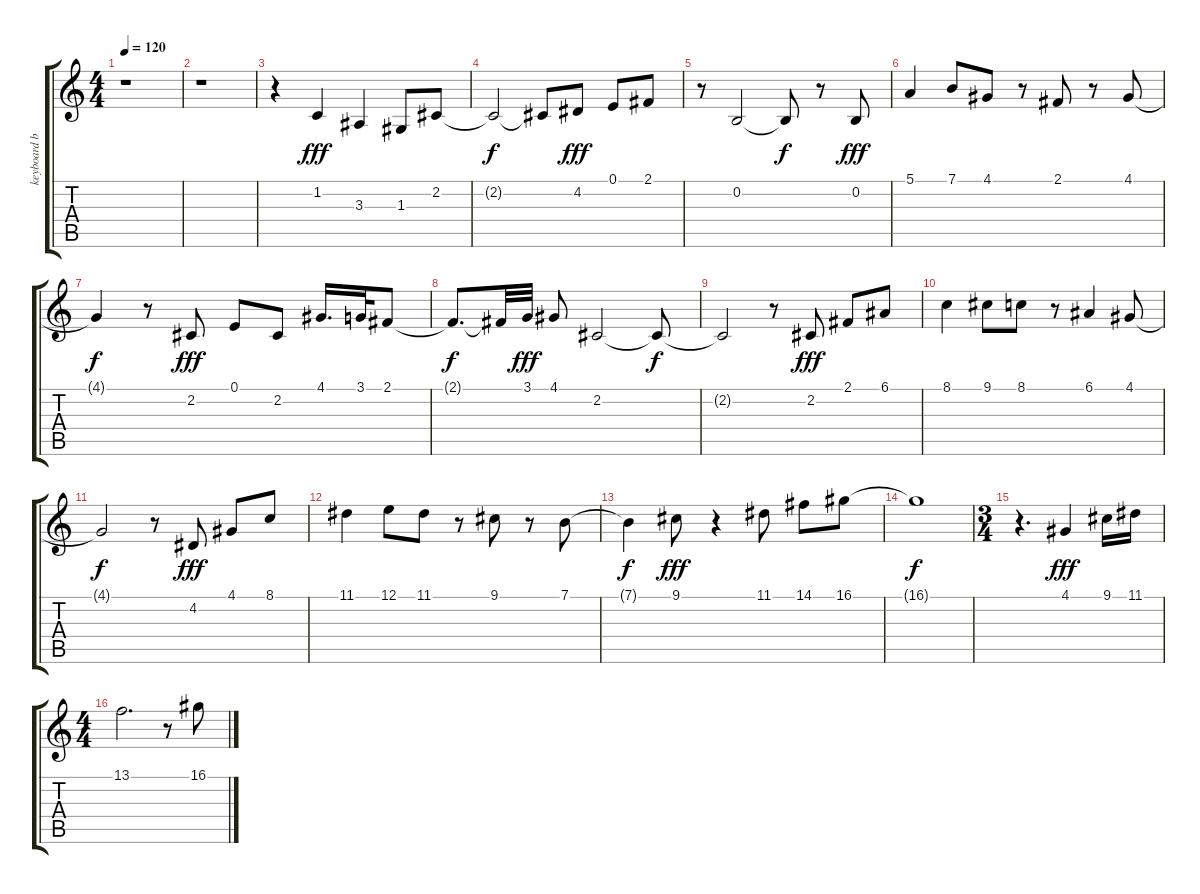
\track ("keyboard brass" "keyboard b") {instrument synthbrass1}
\staff {score tabs}
\tuning (E4 B3 G3 D3 A2 E2) {hide}
\ts (4 4)
\tempo 120
\clef g2
\ks c
r.1{dy fff} |
r.1 |
r.4 1.2.4 3.3.4 1.3.8 2.2.8 |
2.2{t}.2{dy f} 2.2{t}.8 4.2.8{dy fff} 0.1.8 2.1.8 |
r.8 0.2.2 0.2{t}.8{dy f} r.8 0.2.8{dy fff} |
5.1.4 7.1.8 4.1.8 r.8 2.1.8 r.8 4.1.8 |
4.1{t}.4{dy f} r.8 2.2.8{dy fff} 0.1.8 2.2.8 4.1.16{d} 3.1.32 2.1.8 |
2.1{t}.8{d dy f} 2.1{t}.32 3.1.32{dy fff} 4.1.8 2.2.2 2.2{t}.8{dy f} |
2.2{t}.2 r.8 2.2.8{dy fff} 2.1.8 6.1.8 |
8.1.4 9.1.8 8.1.8 r.8 6.1.4 4.1.8 |
4.1{t}.2{dy f} r.8 4.2.8{dy fff} 4.1.8 8.1.8 |
11.1.4 12.1.8 11.1.8 r.8 9.1.8 r.8 7.1.8 |
7.1{t}.4{dy f} 9.1.8{dy fff} r.4 11.1.8 14.1.8 16.1.8 |
16.1{t}.1{dy f} |
\ts (3 4)
r.4{d} 4.1.4{dy fff} 9.1.16 11.1.16 |
\ts (4 4)
13.1.2{d} r.8 16.1.8
